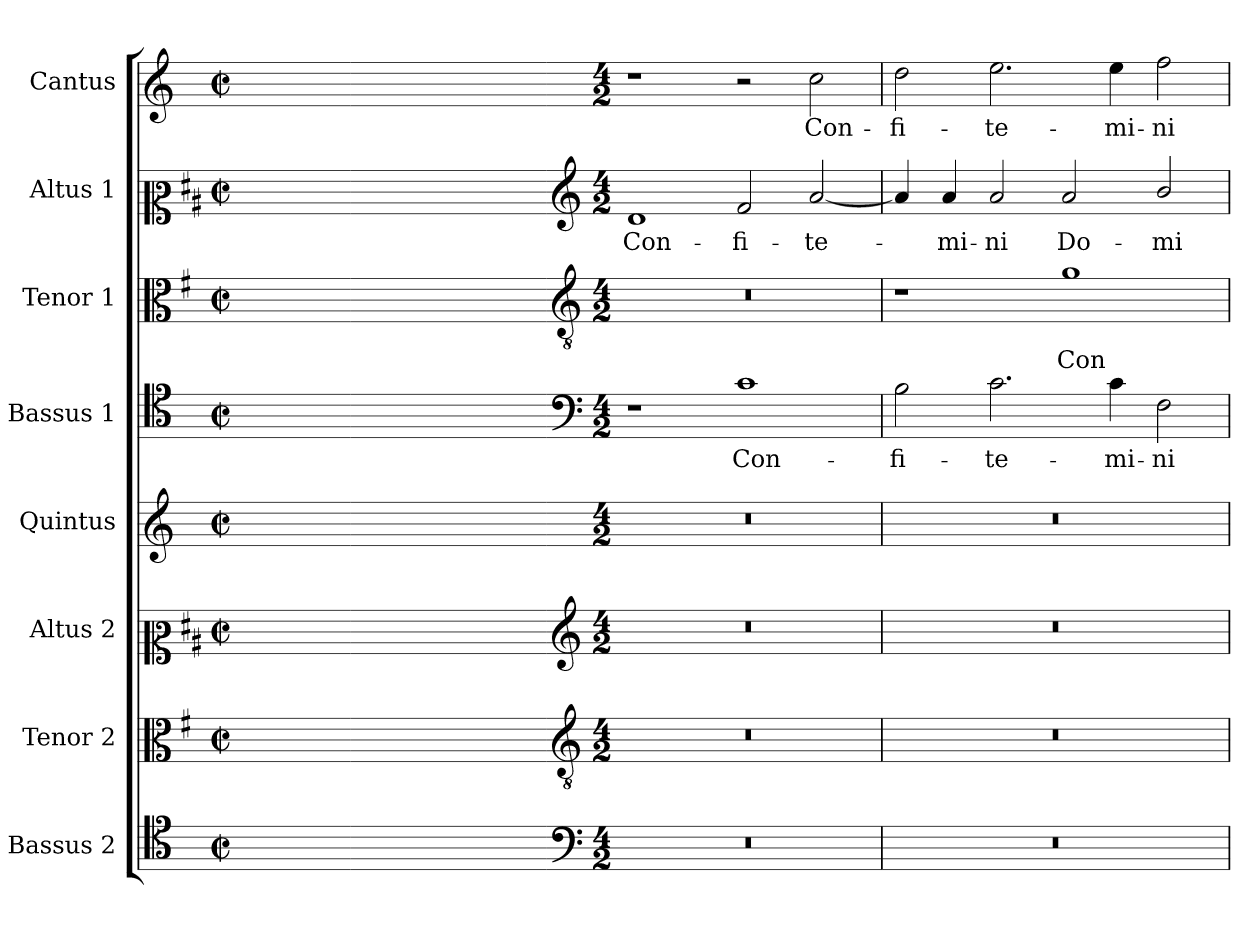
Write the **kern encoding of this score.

**kern	**kern	**kern	**kern	**kern	**text	**kern	**text	**kern	**text	**kern	**text
*part8	*part7	*part6	*part5	*part4	*part4	*part3	*part3	*part2	*part2	*part1	*part1
*staff8	*staff7	*staff6	*staff5	*staff4	*staff4	*staff3	*staff3	*staff2	*staff2	*staff1	*staff1
*I"Bassus 2	*I"Tenor 2	*I"Altus 2	*I"Quintus	*I"Bassus 1	*	*I"Tenor 1	*	*I"Altus 1	*	*I"Cantus	*
*I'B 2	*I'T 2	*I'A 2	*	*I'B 1	*	*I'T 1	*	*I'A 1	*	*I'C	*
*clefC4	*clefC3	*clefC2	*clefG2	*clefC4	*	*clefC3	*	*clefC2	*	*clefG2	*
*	*ITrd4c7	*ITrd1c2	*	*	*	*ITrd4c7	*	*ITrd1c2	*	*	*
*k[]	*k[]	*k[]	*k[]	*k[]	*	*k[]	*	*k[]	*	*k[]	*
*C:	*C:	*C:	*C:	*C:	*	*C:	*	*C:	*	*C:	*
*M2/2	*M2/2	*M2/2	*M2/2	*M2/2	*	*M2/2	*	*M2/2	*	*M2/2	*
*met(c|)	*met(c|)	*met(c|)	*met(c|)	*met(c|)	*	*met(c|)	*	*met(c|)	*	*met(c|)	*
=	=	=	=	=	=	=	=	=	=	=	=
1ryy	1ryy	1ryy	1ryy	1ryy	.	1ryy	.	1ryy	.	1ryy	.
=1X-	=1X-	=1X-	=1X-	=1X-	=1X-	=1X-	=1X-	=1X-	=1X-	=1X-	=1X-
4ryy	4ryy	4ryy	4ryy	4ryy	.	4ryy	.	4ryy	.	4ryy	.
4ryy	4ryy	4ryy	4ryy	4ryy	.	4ryy	.	4ryy	.	4ryy	.
4ryy	4ryy	4ryy	4ryy	4ryy	.	4ryy	.	4ryy	.	4ryy	.
4ryy	4ryy	4ryy	4ryy	4ryy	.	4ryy	.	4ryy	.	4ryy	.
=1-	=1-	=1-	=1-	=1-	=1-	=1-	=1-	=1-	=1-	=1-	=1-
*clefF4	*clefGv2	*clefG2	*	*clefF4	*	*clefGv2	*	*clefG2	*	*	*
*M4/2	*M4/2	*M4/2	*M4/2	*M4/2	*	*M4/2	*	*M4/2	*	*M4/2	*
!	!	!	!	!	!	!	!	!	!LO:LY:b	!	!
0r	0r	0r	0r	1r	.	0r	.	1c	Con-	1r	.
!	!	!	!	!	!LO:LY:b	!	!	!	!LO:LY:b	!	!
.	.	.	.	1c	Con-	.	.	2e/	-fi-	2r	.
!	!	!	!	!	!	!	!	!	!LO:LY:b	!	!LO:LY:b
.	.	.	.	.	.	.	.	[2g/	-te-	2cc\	Con-
=2	=2	=2	=2	=2	=2	=2	=2	=2	=2	=2	=2
!	!	!	!	!	!LO:LY:b	!	!	!	!	!	!LO:LY:b
0r	0r	0r	0r	2B\	-fi-	1r	.	4g/]	.	2dd\	-fi-
!	!	!	!	!	!	!	!	!	!LO:LY:b	!	!
.	.	.	.	.	.	.	.	4g/	-mi-	.	.
!	!	!	!	!	!LO:LY:b	!	!	!	!LO:LY:b	!	!LO:LY:b
.	.	.	.	2.c\	-te-	.	.	2g/	-ni	2.ee\	-te-
!	!	!	!	!	!	!	!LO:LY:b	!	!LO:LY:b	!	!
.	.	.	.	.	.	1c	Con-	2g/	Do-	.	.
!	!	!	!	!	!LO:LY:b	!	!	!	!	!	!LO:LY:b
.	.	.	.	4c\	-mi-	.	.	.	.	4ee\	-mi-
!	!	!	!	!	!LO:LY:b	!	!	!	!LO:LY:b	!	!LO:LY:b
.	.	.	.	2F\	-ni	.	.	2a/	-mi-	2ff\	-ni
=	=	=	=	=	=	=	=	=	=	=	=
*-	*-	*-	*-	*-	*-	*-	*-	*-	*-	*-	*-
